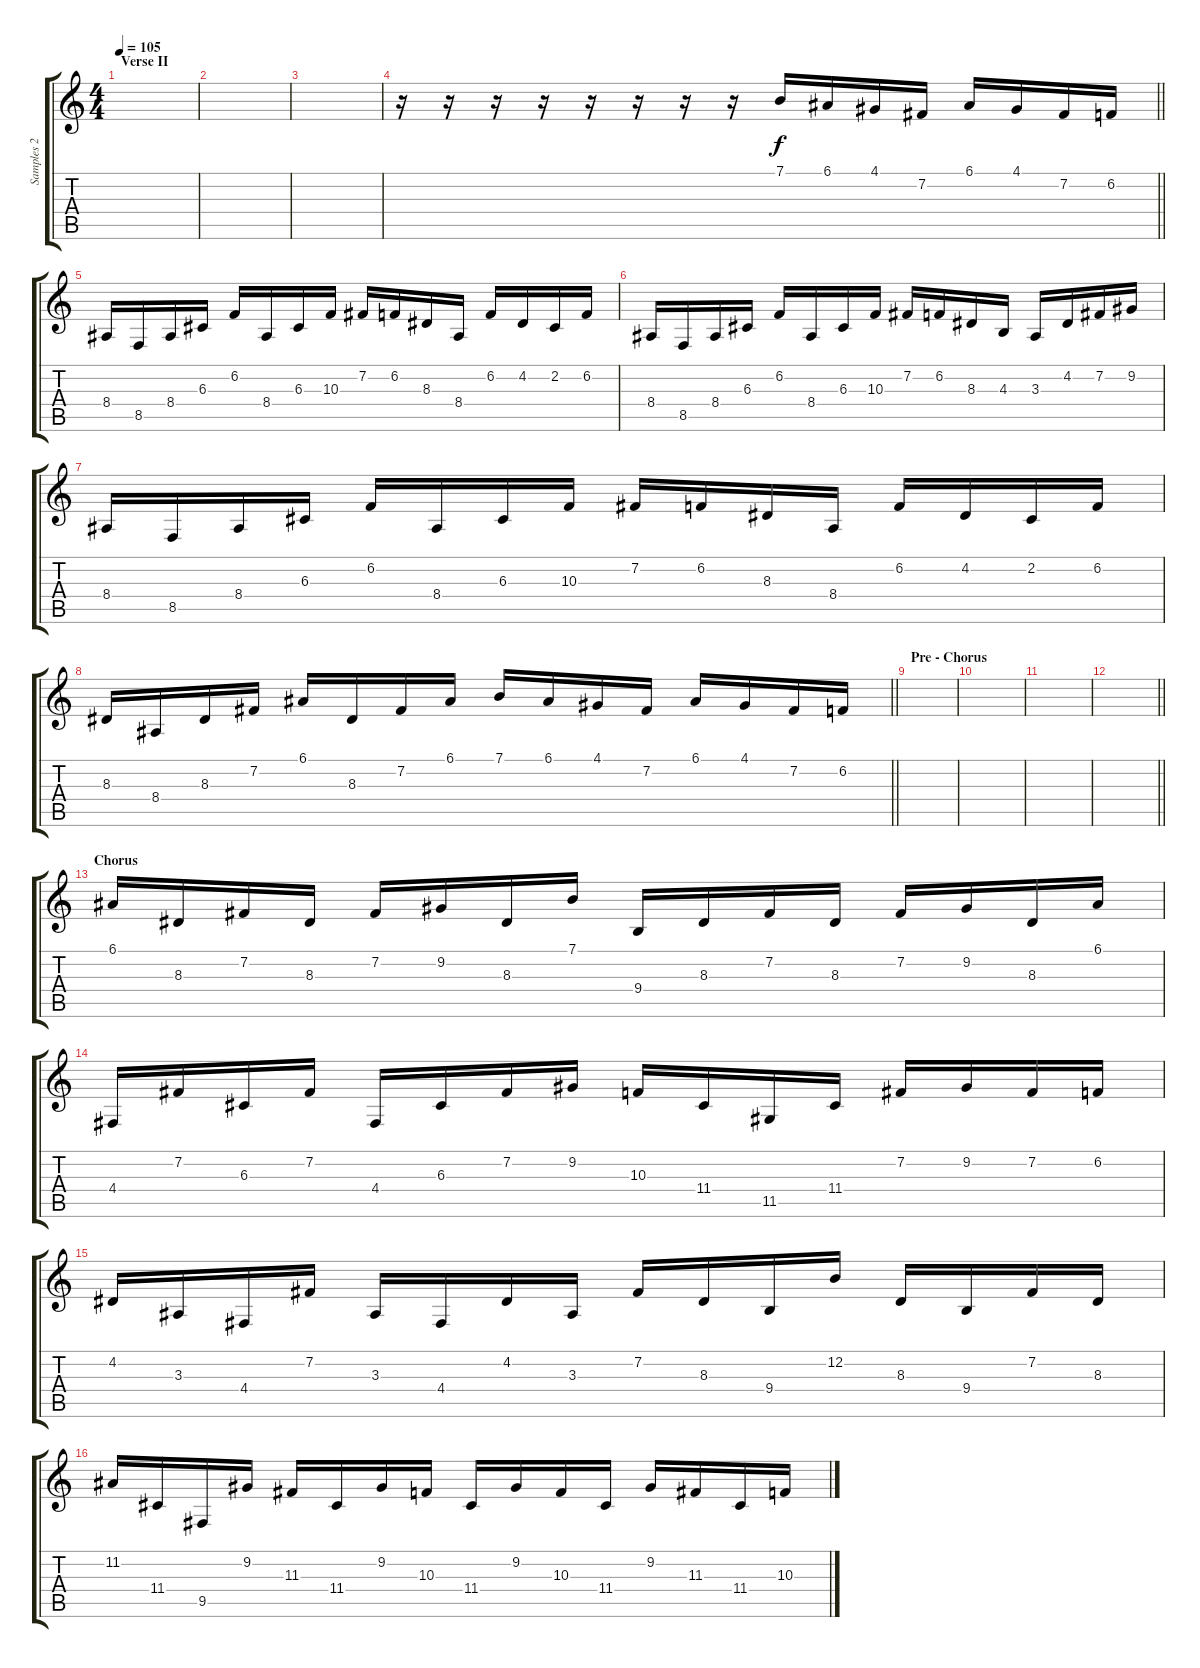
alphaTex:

\track ("Samples 2" "Samples 2") {instrument lead2sawtooth}
\staff {score tabs}
\tuning (E4 B3 G3 D3 A2 E2) {hide}
\ts (4 4)
\section ("" "Verse II")
\tempo 105
\clef g2
\ks c
|
|
|
\barLineRight lightlight
r.16{volume 10} r.16 r.16 r.16 r.16 r.16 r.16 r.16 7.1.16 6.1.16 4.1.16 7.2.16 6.1.16 4.1.16 7.2.16 6.2.16 |
8.4.16 8.5.16 8.4.16 6.3.16 6.2.16 8.4.16 6.3.16 10.3.16 7.2.16 6.2.16 8.3.16 8.4.16 6.2.16 4.2.16 2.2.16 6.2.16 |
8.4.16 8.5.16 8.4.16 6.3.16 6.2.16 8.4.16 6.3.16 10.3.16 7.2.16 6.2.16 8.3.16 4.3.16 3.3.16 4.2.16 7.2.16 9.2.16 |
8.4.16 8.5.16 8.4.16 6.3.16 6.2.16 8.4.16 6.3.16 10.3.16 7.2.16 6.2.16 8.3.16 8.4.16 6.2.16 4.2.16 2.2.16 6.2.16 |
\barLineRight lightlight
8.3.16 8.4.16 8.3.16 7.2.16 6.1.16 8.3.16 7.2.16 6.1.16 7.1.16 6.1.16 4.1.16 7.2.16 6.1.16 4.1.16 7.2.16 6.2.16 |
\section ("" "Pre - Chorus")
|
|
|
\barLineRight lightlight
|
\section ("" "Chorus")
6.1.16 8.3.16 7.2.16 8.3.16 7.2.16 9.2.16 8.3.16 7.1.16 9.4.16 8.3.16 7.2.16 8.3.16 7.2.16 9.2.16 8.3.16 6.1.16 |
4.4.16 7.2.16 6.3.16 7.2.16 4.4.16 6.3.16 7.2.16 9.2.16 10.3.16 11.4.16 11.5.16 11.4.16 7.2.16 9.2.16 7.2.16 6.2.16 |
4.2.16 3.3.16 4.4.16 7.2.16 3.3.16 4.4.16 4.2.16 3.3.16 7.2.16 8.3.16 9.4.16 12.2.16 8.3.16 9.4.16 7.2.16 8.3.16 |
11.2.16 11.4.16 9.5.16 9.2.16 11.3.16 11.4.16 9.2.16 10.3.16 11.4.16 9.2.16 10.3.16 11.4.16 9.2.16 11.3.16 11.4.16 10.3.16
